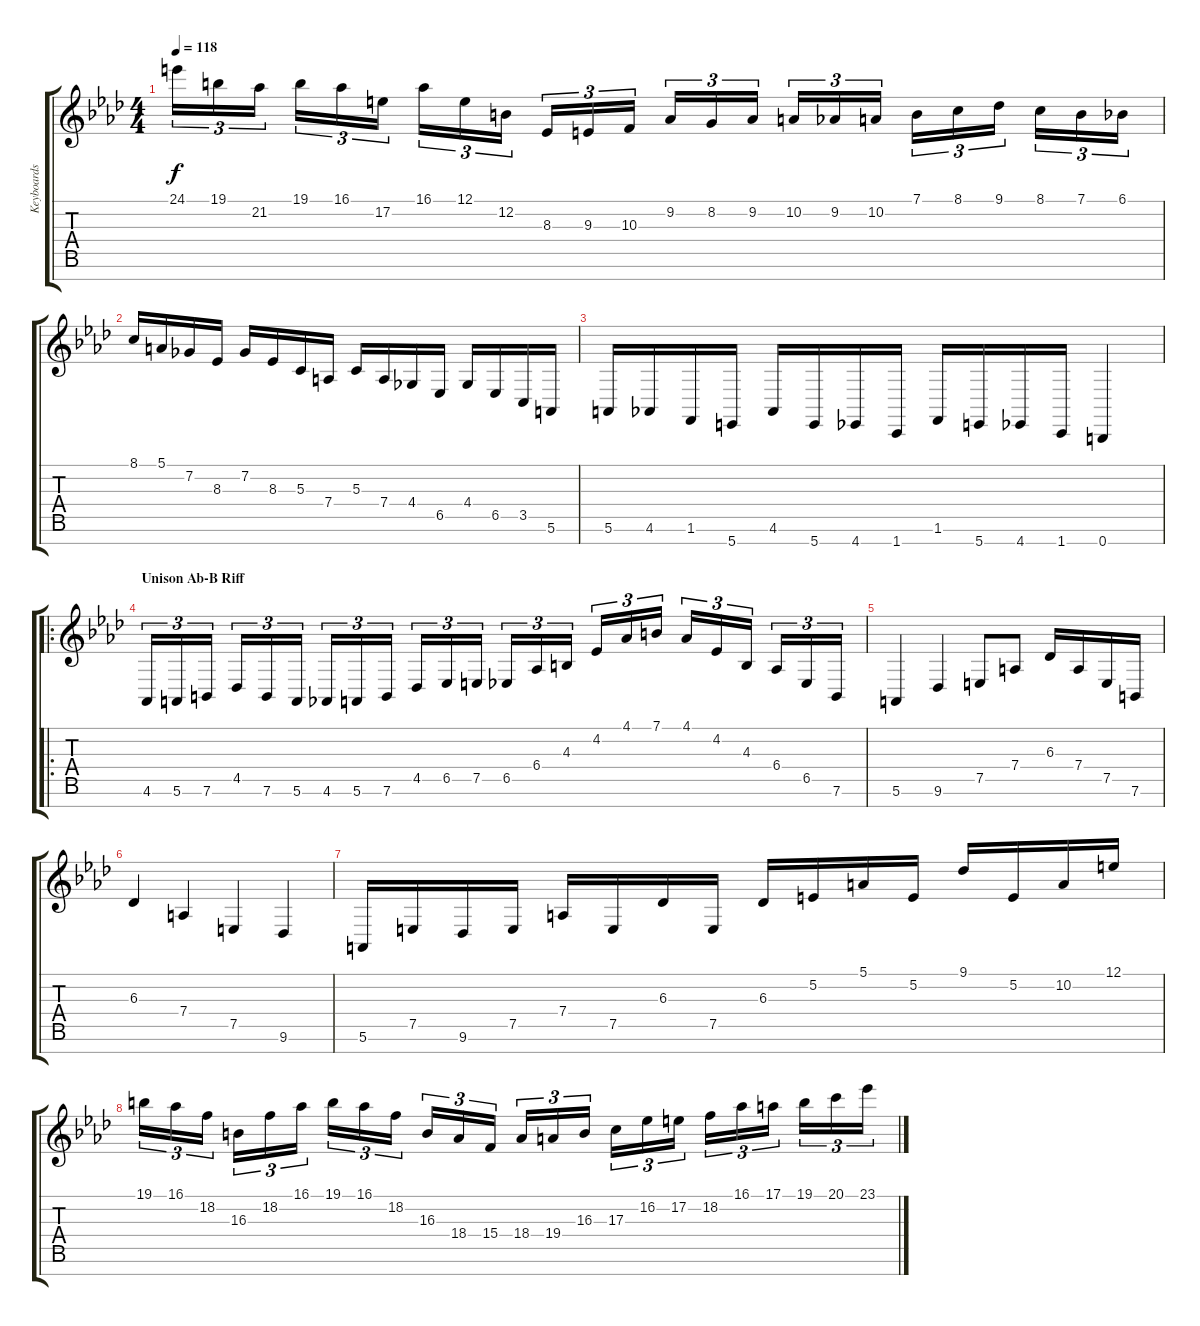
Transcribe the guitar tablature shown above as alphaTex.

\track ("Keyboards Right hand" "Keyboards ") {instrument stringensemble1}
\staff {score tabs}
\tuning (E4 B3 G3 D3 A2 E2 B1) {hide}
\ts (4 4)
\tempo 118
\clef g2
\ks ab
24.1.16{tu (3 2) dy f} 19.1.16{tu (3 2)} 21.2.16{tu (3 2)} 19.1.16{tu (3 2)} 16.1.16{tu (3 2)} 17.2.16{tu (3 2)} 16.1.16{tu (3 2)} 12.1.16{tu (3 2)} 12.2.16{tu (3 2)} 8.3.16{tu (3 2)} 9.3.16{tu (3 2)} 10.3.16{tu (3 2)} 9.2.16{tu (3 2)} 8.2.16{tu (3 2)} 9.2.16{tu (3 2)} 10.2.16{tu (3 2)} 9.2.16{tu (3 2)} 10.2.16{tu (3 2)} 7.1.16{tu (3 2)} 8.1.16{tu (3 2)} 9.1.16{tu (3 2)} 8.1.16{tu (3 2)} 7.1.16{tu (3 2)} 6.1.16{tu (3 2)} |
8.1.16 5.1.16 7.2.16 8.3.16 7.2.16 8.3.16 5.3.16 7.4.16 5.3.16 7.4.16 4.4.16 6.5.16 4.4.16 6.5.16 3.5.16 5.6.16 |
5.6.16 4.6.16 1.6.16 5.7.16 4.6.16 5.7.16 4.7.16 1.7.16 1.6.16 5.7.16 4.7.16 1.7.16 0.7.4 |
\ro
\section ("" "Unison Ab-B Riff")
4.6.16{tu (3 2) volume 12 instrument lead1square} 5.6.16{tu (3 2)} 7.6.16{tu (3 2)} 4.5.16{tu (3 2)} 7.6.16{tu (3 2)} 5.6.16{tu (3 2)} 4.6.16{tu (3 2)} 5.6.16{tu (3 2)} 7.6.16{tu (3 2)} 4.5.16{tu (3 2)} 6.5.16{tu (3 2)} 7.5.16{tu (3 2)} 6.5.16{tu (3 2)} 6.4.16{tu (3 2)} 4.3.16{tu (3 2)} 4.2.16{tu (3 2)} 4.1.16{tu (3 2)} 7.1.16{tu (3 2)} 4.1.16{tu (3 2)} 4.2.16{tu (3 2)} 4.3.16{tu (3 2)} 6.4.16{tu (3 2)} 6.5.16{tu (3 2)} 7.6.16{tu (3 2)} |
5.6.4 9.6.4 7.5.8 7.4.8 6.3.16 7.4.16 7.5.16 7.6.16 |
6.3.4 7.4.4 7.5.4 9.6.4 |
5.6.16 7.5.16 9.6.16 7.5.16 7.4.16 7.5.16 6.3.16 7.5.16 6.3.16 5.2.16 5.1.16 5.2.16 9.1.16 5.2.16 10.2.16 12.1.16 |
19.1.16{tu (3 2)} 16.1.16{tu (3 2)} 18.2.16{tu (3 2)} 16.3.16{tu (3 2)} 18.2.16{tu (3 2)} 16.1.16{tu (3 2)} 19.1.16{tu (3 2)} 16.1.16{tu (3 2)} 18.2.16{tu (3 2)} 16.3.16{tu (3 2)} 18.4.16{tu (3 2)} 15.4.16{tu (3 2)} 18.4.16{tu (3 2)} 19.4.16{tu (3 2)} 16.3.16{tu (3 2)} 17.3.16{tu (3 2)} 16.2.16{tu (3 2)} 17.2.16{tu (3 2)} 18.2.16{tu (3 2)} 16.1.16{tu (3 2)} 17.1.16{tu (3 2)} 19.1.16{tu (3 2)} 20.1.16{tu (3 2)} 23.1.16{tu (3 2)}
